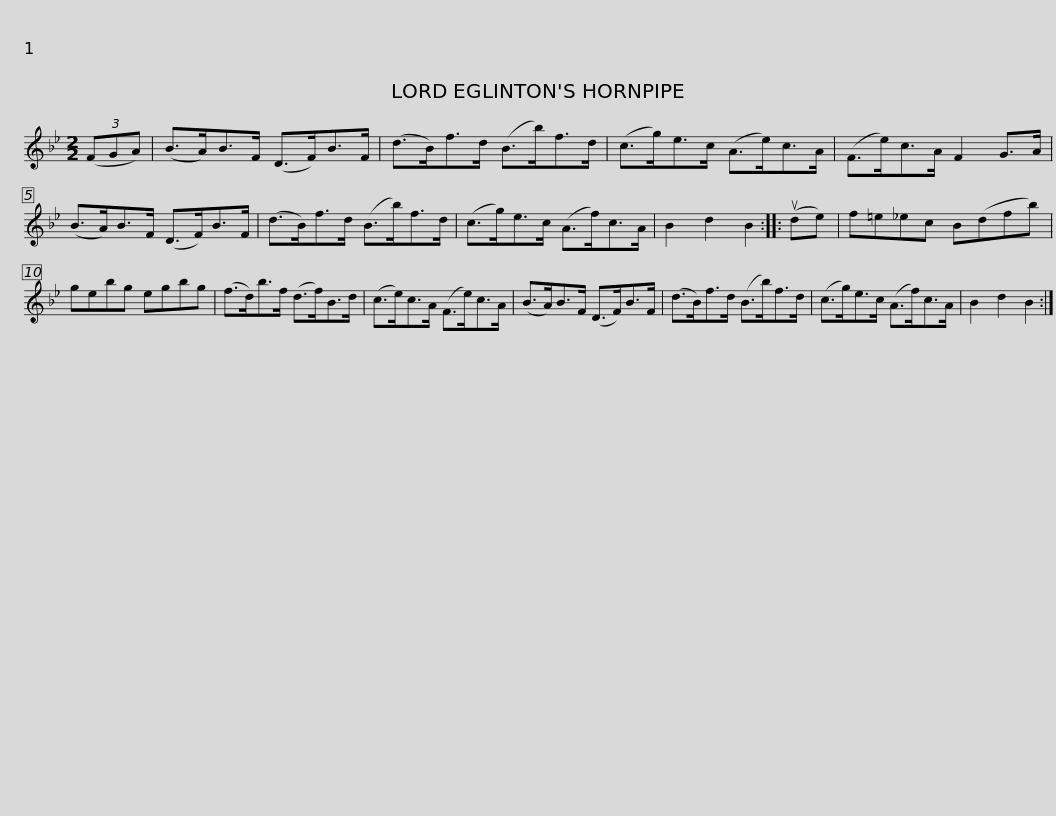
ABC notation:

X:1
L:1/8
M:2/2
I:linebreak $
K:Bb
V:1 treble
V:1
 (3(FGA) | (B>A)B>F (D>F)B>F | (d>B)f>d (B>b)f>d | (c>g)e>c (A>e)c>A | (F>e)c>A F2 G>A |$ %5
 (B>A)B>F (D>F)B>F | (d>B)f>d (B>b)f>d | (c>g)e>c (A>f)c>A | B2 d2 B2 :: (ude) | %10
 f=e_ec B(dfb) |$ gebg egbg | (f>d)b>f (d>f)B>d | (c>e)c>A (F>e)c>A | (B>A)B>F (D>F)B>F |$ %15
 (d>B)f>d (B>b)f>d | (c>g)e>c (A>f)c>A | B2 d2 B2 :| %18
